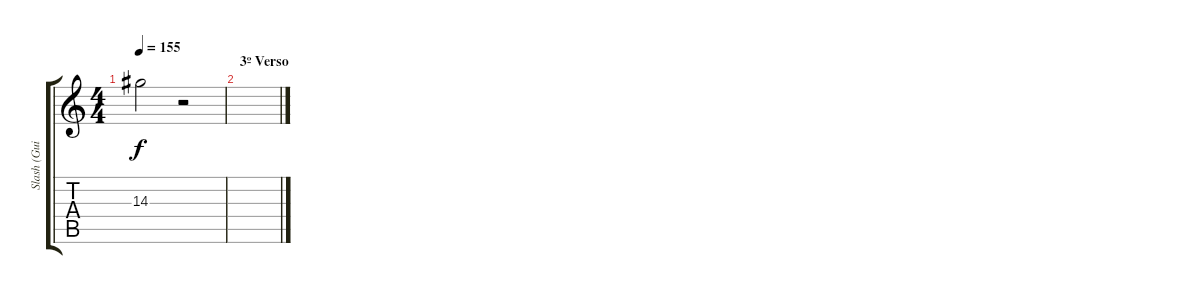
\track ("Slash (Guitar)" "Slash (Gui") {instrument distortionguitar}
\staff {score tabs}
\tuning (Eb4 Bb3 Gb3 Db3 Ab2 Eb2) {hide}
\ts (4 4)
\tempo 155
\clef g2
\ks c
14.3{t}.2{dy f} r.2 |
\section ("" "3º Verso")
